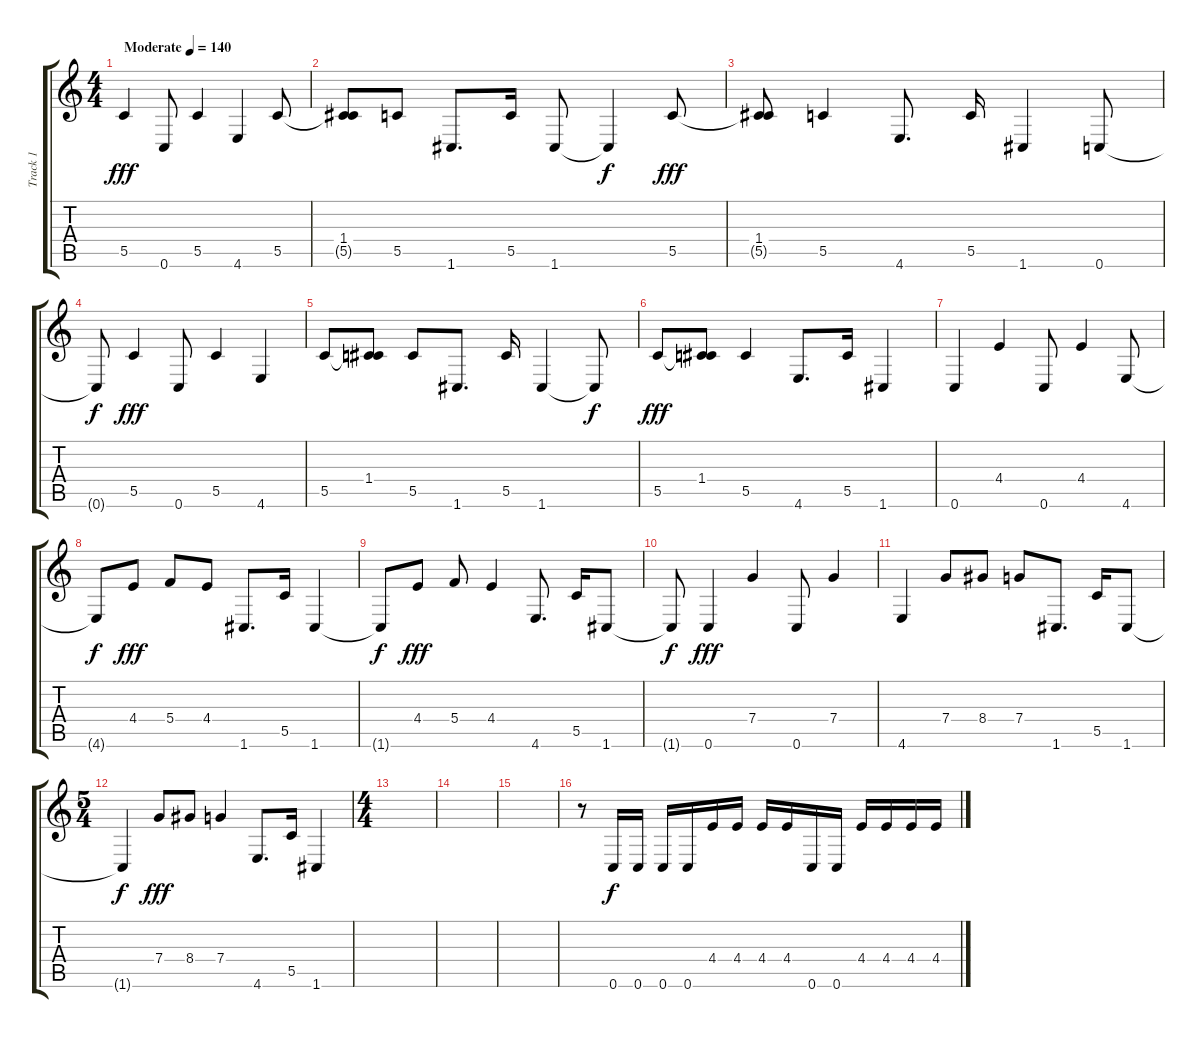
\track ("Track 1" "Track 1") {instrument distortionguitar}
\staff {score tabs}
\tuning (D4 A3 F3 C3 G2 C2) {hide}
\ts (4 4)
\tempo (140 "Moderate")
\clef g2
\ks c
5.5.4{dy fff instrument distortionguitar} 0.6.8 5.5.4 4.6.4 5.5.8 |
(1.4 5.5{t}).8 5.5.8 1.6.8{d} 5.5.16 1.6.8 1.6{t}.4{dy f} 5.5.8{dy fff} |
(1.4 5.5{t}).8 5.5.4 4.6.8{d} 5.5.16 1.6.4 0.6.8 |
0.6{t}.8{dy f} 5.5.4{dy fff} 0.6.8 5.5.4 4.6.4 |
5.5.8 (1.4 5.5{t}).8 5.5.8 1.6.8{d} 5.5.16 1.6.4 1.6{t}.8{dy f} |
5.5.8{dy fff} (1.4 5.5{t}).8 5.5.4 4.6.8{d} 5.5.16 1.6.4 |
0.6.4 4.4.4 0.6.8 4.4.4 4.6.8 |
4.6{t}.8{dy f} 4.4.8{dy fff} 5.4.8 4.4.8 1.6.8{d} 5.5.16 1.6.4 |
1.6{t}.8{dy f} 4.4.8{dy fff} 5.4.8 4.4.4 4.6.8{d} 5.5.16 1.6.8 |
1.6{t}.8{dy f} 0.6.4{dy fff} 7.4.4 0.6.8 7.4.4 |
4.6.4 7.4.8 8.4.8 7.4.8 1.6.8{d} 5.5.16 1.6.8 |
\ts (5 4)
1.6{t}.4{dy f} 7.4.8{dy fff} 8.4.8 7.4.4 4.6.8{d} 5.5.16 1.6.4 |
\ts (4 4)
|
|
|
r.8 0.6.16{dy f} 0.6.16 0.6.16 0.6.16 4.4.16 4.4.16 4.4.16 4.4.16 0.6.16 0.6.16 4.4.16 4.4.16 4.4.16 4.4.16
